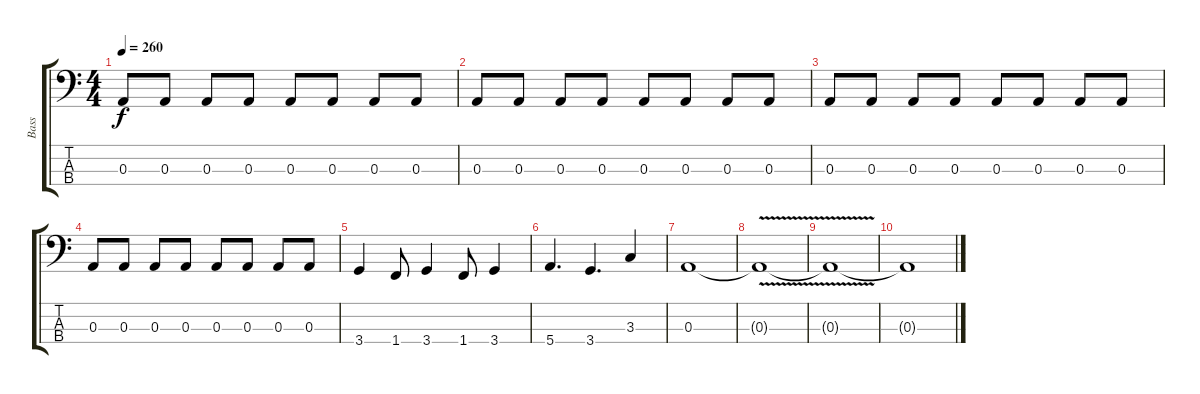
\track ("Bass" "Bass") {instrument electricbasspick}
\staff {score tabs}
\tuning (G2 D2 A1 E1) {hide}
\ts (4 4)
\tempo 260
\clef f4
\ks c
0.3.8{dy f} 0.3.8 0.3.8 0.3.8 0.3.8 0.3.8 0.3.8 0.3.8 |
0.3.8 0.3.8 0.3.8 0.3.8 0.3.8 0.3.8 0.3.8 0.3.8 |
0.3.8 0.3.8 0.3.8 0.3.8 0.3.8 0.3.8 0.3.8 0.3.8 |
0.3.8 0.3.8 0.3.8 0.3.8 0.3.8 0.3.8 0.3.8 0.3.8 |
3.4.4 1.4.8 3.4.4 1.4.8 3.4.4 |
5.4.4{d} 3.4.4{d} 3.3.4 |
0.3.1 |
0.3{v t}.1 |
0.3{t}.1 |
0.3{t}.1
